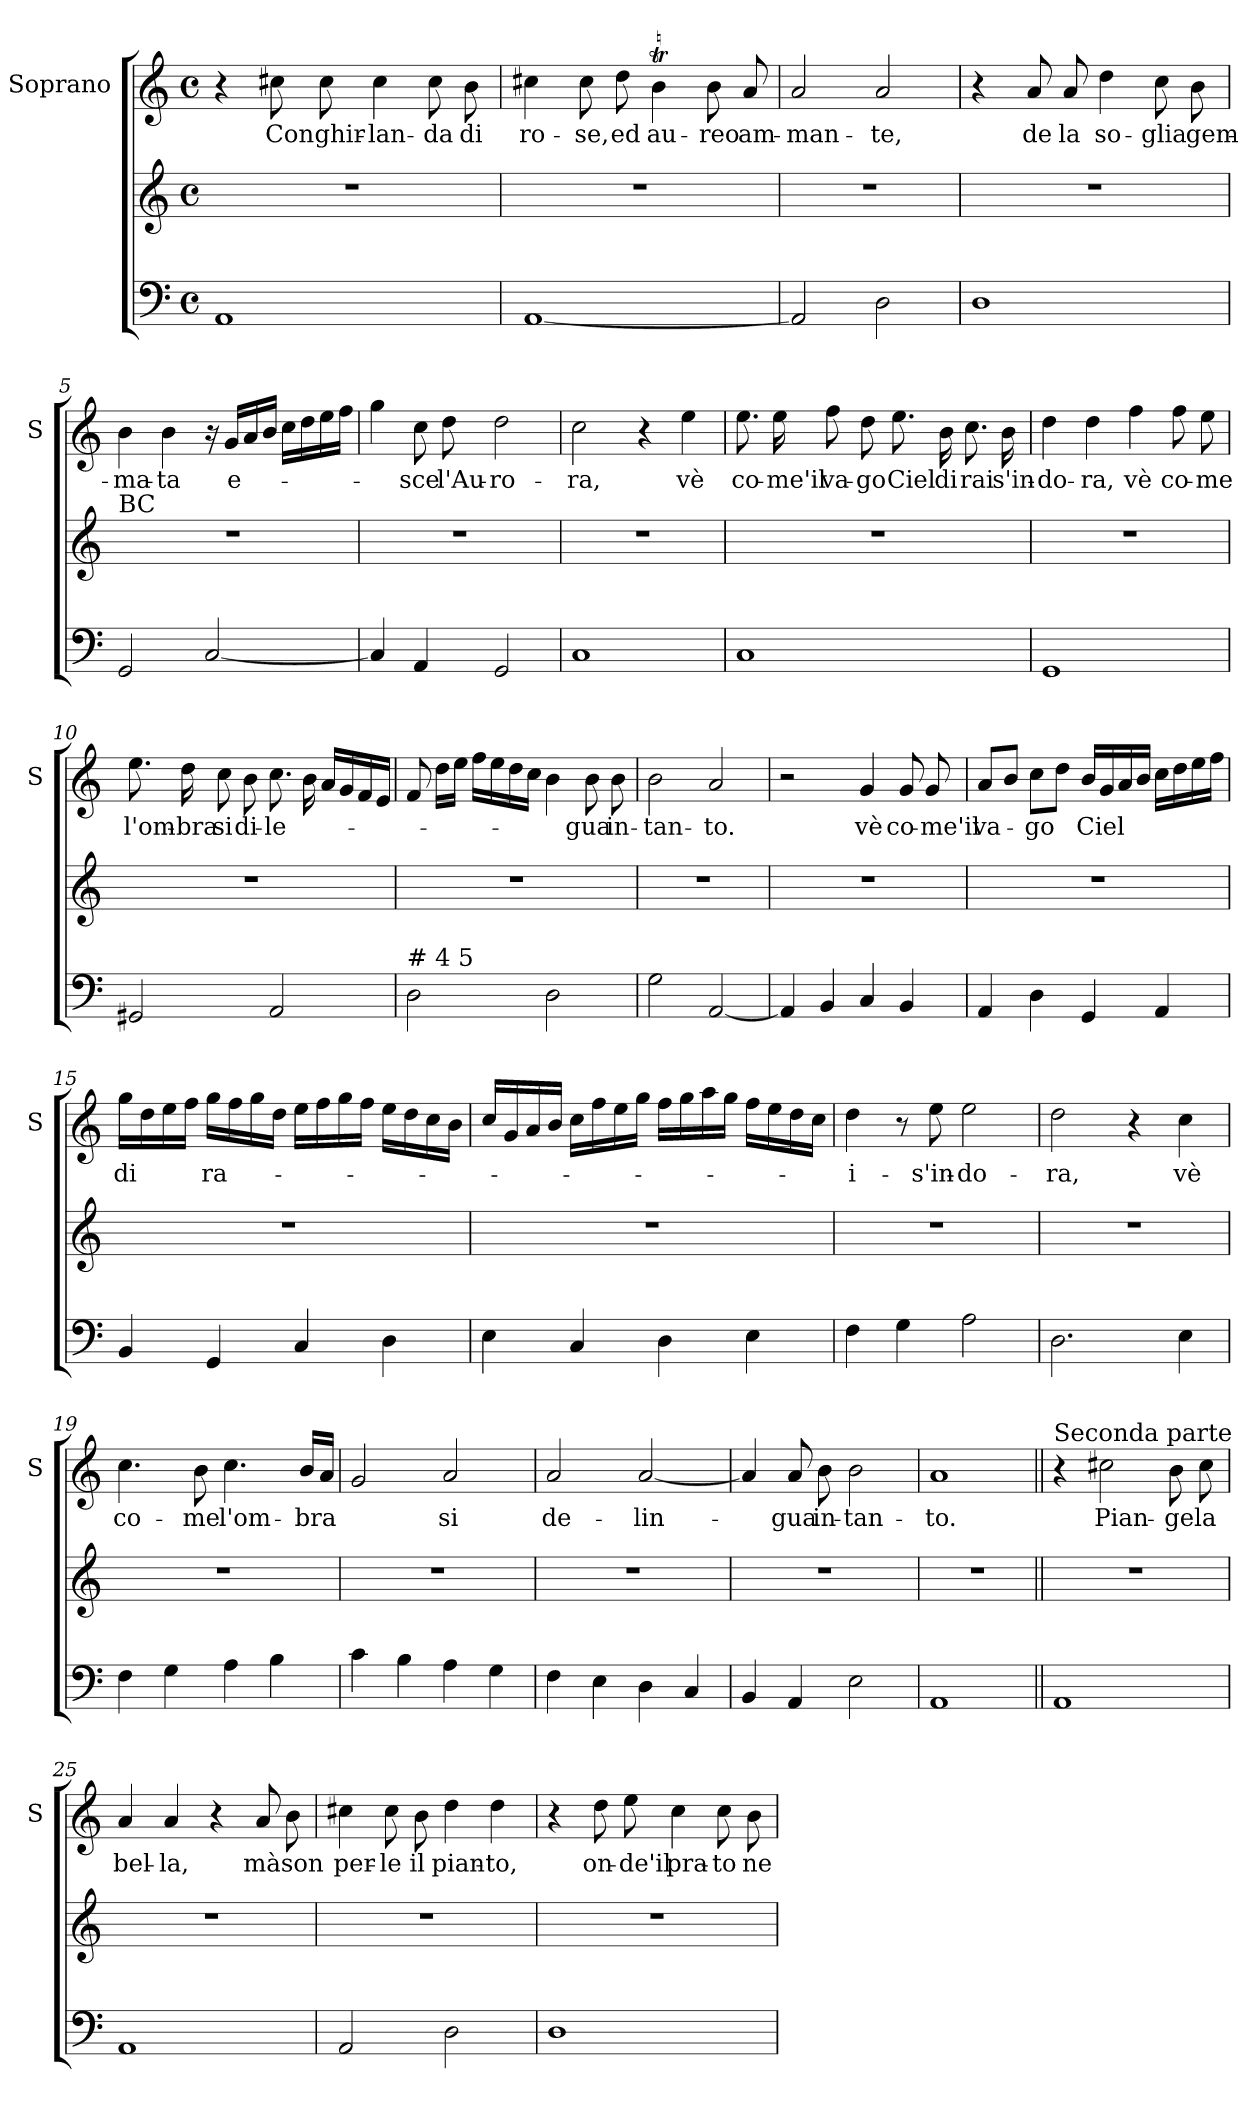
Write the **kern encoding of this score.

**kern	**kern	**kern	**text
*part2	*part2	*part1	*part1
*staff3	*staff2	*staff1	*staff1
*	*	*I"Soprano	*
*	*	*I'S	*
*clefF4	*clefG2	*clefG2	*
*k[]	*k[]	*k[]	*
*C:	*C:	*C:	*
*M4/4	*M4/4	*M4/4	*
*met(c)	*met(c)	*met(c)	*
=1	=1	=1	=1
1AA	1r	4r	.
!	!	!	!LO:LY:b
.	.	8cc#X\	Con
!	!	!	!LO:LY:b
.	.	8cc#\	ghir-
!	!	!	!LO:LY:b
.	.	4cc#\	-lan-
!	!	!	!LO:LY:b
.	.	8cc#\	-da
!	!	!	!LO:LY:b
.	.	8b\	di
=2	=2	=2	=2
!	!	!	!LO:LY:b
[1AA	1r	4cc#X\	ro-
!	!	!	!LO:LY:b
.	.	8cc#\	-se,
!	!	!	!LO:LY:b
.	.	8dd\	ed
!	!	!	!LO:LY:b
.	.	4bt\	au-
!	!	!	!LO:LY:b
.	.	8b\	-reo
!	!	!	!LO:LY:b
.	.	8a/	am-
=3	=3	=3	=3
!	!	!	!LO:LY:b
2AA/]	1r	2a/	-man-
!	!	!	!LO:LY:b
2D\	.	2a/	-te,
=4	=4	=4	=4
1D	1r	4r	.
!	!	!	!LO:LY:b
.	.	8a/	de
!	!	!	!LO:LY:b
.	.	8a/	la
!	!	!	!LO:LY:b
.	.	4dd\	so-
!	!	!	!LO:LY:b
.	.	8cc\	-glia
!	!	!	!LO:LY:b
.	.	8b\	gem-
!!LO:LB:g=z
=5	=5	=5	=5
!	!LO:TX:a:t=BC	!	!
!	!	!	!LO:LY:b
2GG/	1r	4b\	-ma-
!	!	!	!LO:LY:b
.	.	4b\	-ta
[2C/	.	16r	.
!	!	!	!LO:LY:b
.	.	16g/LL	e-
.	.	16a/	.
.	.	16b/JJ	.
.	.	16cc\LL	.
.	.	16dd\	.
.	.	16ee\	.
.	.	16ff\JJ	.
=6	=6	=6	=6
4C/]	1r	4gg\	.
!	!	!	!LO:LY:b
4AA/	.	8cc\	-sce
!	!	!	!LO:LY:b
.	.	8dd\	l'Au-
!	!	!	!LO:LY:b
2GG/	.	2dd\	-ro-
=7	=7	=7	=7
!	!	!	!LO:LY:b
1C	1r	2cc\	-ra,
.	.	4r	.
!	!	!	!LO:LY:b
.	.	4ee\	vè
=8	=8	=8	=8
!	!	!	!LO:LY:b
1C	1r	8.ee\	co-
!	!	!	!LO:LY:b
.	.	16ee\	-me'il
!	!	!	!LO:LY:b
.	.	8ff\	va-
!	!	!	!LO:LY:b
.	.	8dd\	-go
!	!	!	!LO:LY:b
.	.	8.ee\	Ciel
!	!	!	!LO:LY:b
.	.	16b\	di
!	!	!	!LO:LY:b
.	.	8.cc\	rai
!	!	!	!LO:LY:b
.	.	16b\	s'in-
!!LO:LB:g=z
=9	=9	=9	=9
!	!	!	!LO:LY:b
1GG	1r	4dd\	-do-
!	!	!	!LO:LY:b
.	.	4dd\	-ra,
!	!	!	!LO:LY:b
.	.	4ff\	vè
!	!	!	!LO:LY:b
.	.	8ff\	co-
!	!	!	!LO:LY:b
.	.	8ee\	-me
=10	=10	=10	=10
!	!	!	!LO:LY:b
2GG#X/	1r	8.ee\	l'om-
!	!	!	!LO:LY:b
.	.	16dd\	-bra
!	!	!	!LO:LY:b
.	.	8cc\	si
!	!	!	!LO:LY:b
.	.	8b\	di-
!	!	!	!LO:LY:b
2AA/	.	8.cc\	-le-
.	.	16b\	.
.	.	16a/LL	.
.	.	16g/	.
.	.	16f/	.
.	.	16e/JJ	.
=11	=11	=11	=11
!LO:TX:a:t=# 4 5	!	!	!
2D\	1r	8f/	.
.	.	16dd\LL	.
.	.	16ee\JJ	.
.	.	16ff\LL	.
.	.	16ee\	.
.	.	16dd\	.
.	.	16cc\JJ	.
2D\	.	4b\	.
!	!	!	!LO:LY:b
.	.	8b\	-gua
!	!	!	!LO:LY:b
.	.	8b\	in-
=12	=12	=12	=12
!	!	!	!LO:LY:b
2G\	1r	2b\	-tan-
!	!	!	!LO:LY:b
[2AA/	.	2a/	-to.
!!LO:PB:g=z
=13	=13	=13	=13
4AA/]	1r	2r	.
4BB/	.	.	.
!	!	!	!LO:LY:b
4C/	.	4g/	vè
!	!	!	!LO:LY:b
4BB/	.	8g/	co-
!	!	!	!LO:LY:b
.	.	8g/	-me'il
=14	=14	=14	=14
!	!	!	!LO:LY:b
4AA/	1r	8a/L	va-
.	.	8b/J	.
!	!	!	!LO:LY:b
4D\	.	8cc\L	-go
.	.	8dd\J	.
!	!	!	!LO:LY:b
4GG/	.	16b/LL	Ciel
.	.	16g/	.
.	.	16a/	.
.	.	16b/JJ	.
4AA/	.	16cc\LL	.
.	.	16dd\	.
.	.	16ee\	.
.	.	16ff\JJ	.
=15	=15	=15	=15
!	!	!	!LO:LY:b
4BB/	1r	16gg\LL	di
.	.	16dd\	.
.	.	16ee\	.
.	.	16ff\JJ	.
!	!	!	!LO:LY:b
4GG/	.	16gg\LL	ra-
.	.	16ff\	.
.	.	16gg\	.
.	.	16dd\JJ	.
4C/	.	16ee\LL	.
.	.	16ff\	.
.	.	16gg\	.
.	.	16ff\JJ	.
4D\	.	16ee\LL	.
.	.	16dd\	.
.	.	16cc\	.
.	.	16b\JJ	.
!!LO:LB:g=z
=16	=16	=16	=16
4E\	1r	16cc/LL	.
.	.	16g/	.
.	.	16a/	.
.	.	16b/JJ	.
4C/	.	16cc\LL	.
.	.	16ff\	.
.	.	16ee\	.
.	.	16gg\JJ	.
4D\	.	16ff\LL	.
.	.	16gg\	.
.	.	16aa\	.
.	.	16gg\JJ	.
4E\	.	16ff\LL	.
.	.	16ee\	.
.	.	16dd\	.
.	.	16cc\JJ	.
=17	=17	=17	=17
!	!	!	!LO:LY:b
4F\	1r	4dd\	-i-
4G\	.	8r	.
!	!	!	!LO:LY:b
.	.	8ee\	-s'in-
!	!	!	!LO:LY:b
2A\	.	2ee\	-do-
=18	=18	=18	=18
!	!	!	!LO:LY:b
2.D\	1r	2dd\	-ra,
.	.	4r	.
!	!	!	!LO:LY:b
4E\	.	4cc\	vè
=19	=19	=19	=19
!	!	!	!LO:LY:b
4F\	1r	4.cc\	co-
4G\	.	.	.
!	!	!	!LO:LY:b
.	.	8b\	-me
!	!	!	!LO:LY:b
4A\	.	4.cc\	l'om-
4B\	.	.	.
!	!	!	!LO:LY:b
.	.	16b/LL	-bra
.	.	16a/JJ	.
!!LO:LB:g=z
=20	=20	=20	=20
4c\	1r	2g/	.
4B\	.	.	.
!	!	!	!LO:LY:b
4A\	.	2a/	si
4G\	.	.	.
=21	=21	=21	=21
!	!	!	!LO:LY:b
4F\	1r	2a/	de-
4E\	.	.	.
!	!	!	!LO:LY:b
4D\	.	[2a/	-lin-
4C/	.	.	.
=22	=22	=22	=22
4BB/	1r	4a/]	.
!	!	!	!LO:LY:b
4AA/	.	8a/	-gua
!	!	!	!LO:LY:b
.	.	8b\	in-
!	!	!	!LO:LY:b
2E\	.	2b\	-tan-
=23	=23	=23	=23
!	!	!	!LO:LY:b
1AA	1r	1a	-to.
!!LO:LB:g=z
=24||	=24||	=24||	=24||
!	!	!LO:TX:a:t=Seconda parte	!
1AA	1r	4r	.
!	!	!	!LO:LY:b
.	.	2cc#X\	Pian-
!	!	!	!LO:LY:b
.	.	8b\	-ge
!	!	!	!LO:LY:b
.	.	8cc#\	la
=25	=25	=25	=25
!	!	!	!LO:LY:b
1AA	1r	4a/	bel-
!	!	!	!LO:LY:b
.	.	4a/	-la,
.	.	4r	.
!	!	!	!LO:LY:b
.	.	8a/	mà
!	!	!	!LO:LY:b
.	.	8b\	son
=26	=26	=26	=26
!	!	!	!LO:LY:b
2AA/	1r	4cc#X\	per-
!	!	!	!LO:LY:b
.	.	8cc#\	-le
!	!	!	!LO:LY:b
.	.	8b\	il
!	!	!	!LO:LY:b
2D\	.	4dd\	pian-
!	!	!	!LO:LY:b
.	.	4dd\	-to,
=27	=27	=27	=27
1D	1r	4r	.
!	!	!	!LO:LY:b
.	.	8dd\	on-
!	!	!	!LO:LY:b
.	.	8ee\	-de'il
!	!	!	!LO:LY:b
.	.	4cc\	pra-
!	!	!	!LO:LY:b
.	.	8cc\	-to
!	!	!	!LO:LY:b
.	.	8b\	ne
=	=	=	=
*-	*-	*-	*-
